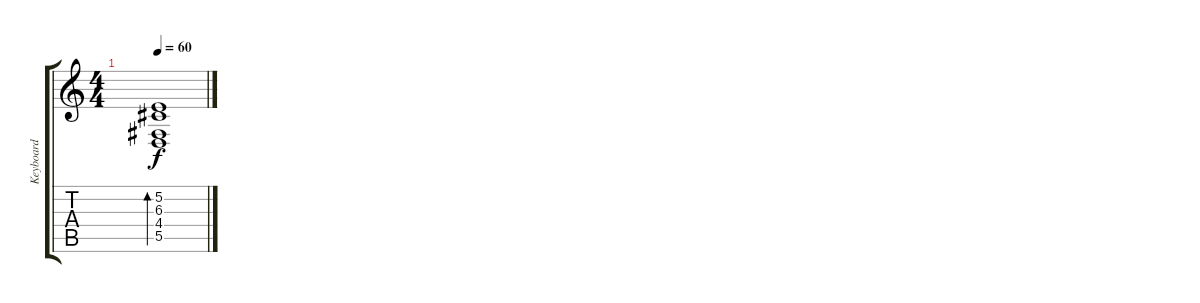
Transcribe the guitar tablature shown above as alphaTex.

\track ("Keyboard" "Keyboard") {instrument electricpiano1}
\staff {score tabs}
\tuning (E4 B3 G3 D3 A2 E2) {hide}
\ts (4 4)
\tempo 60
\clef g2
\ks c
(5.2 6.3 4.4 5.5).1{bd 480 dy f}
